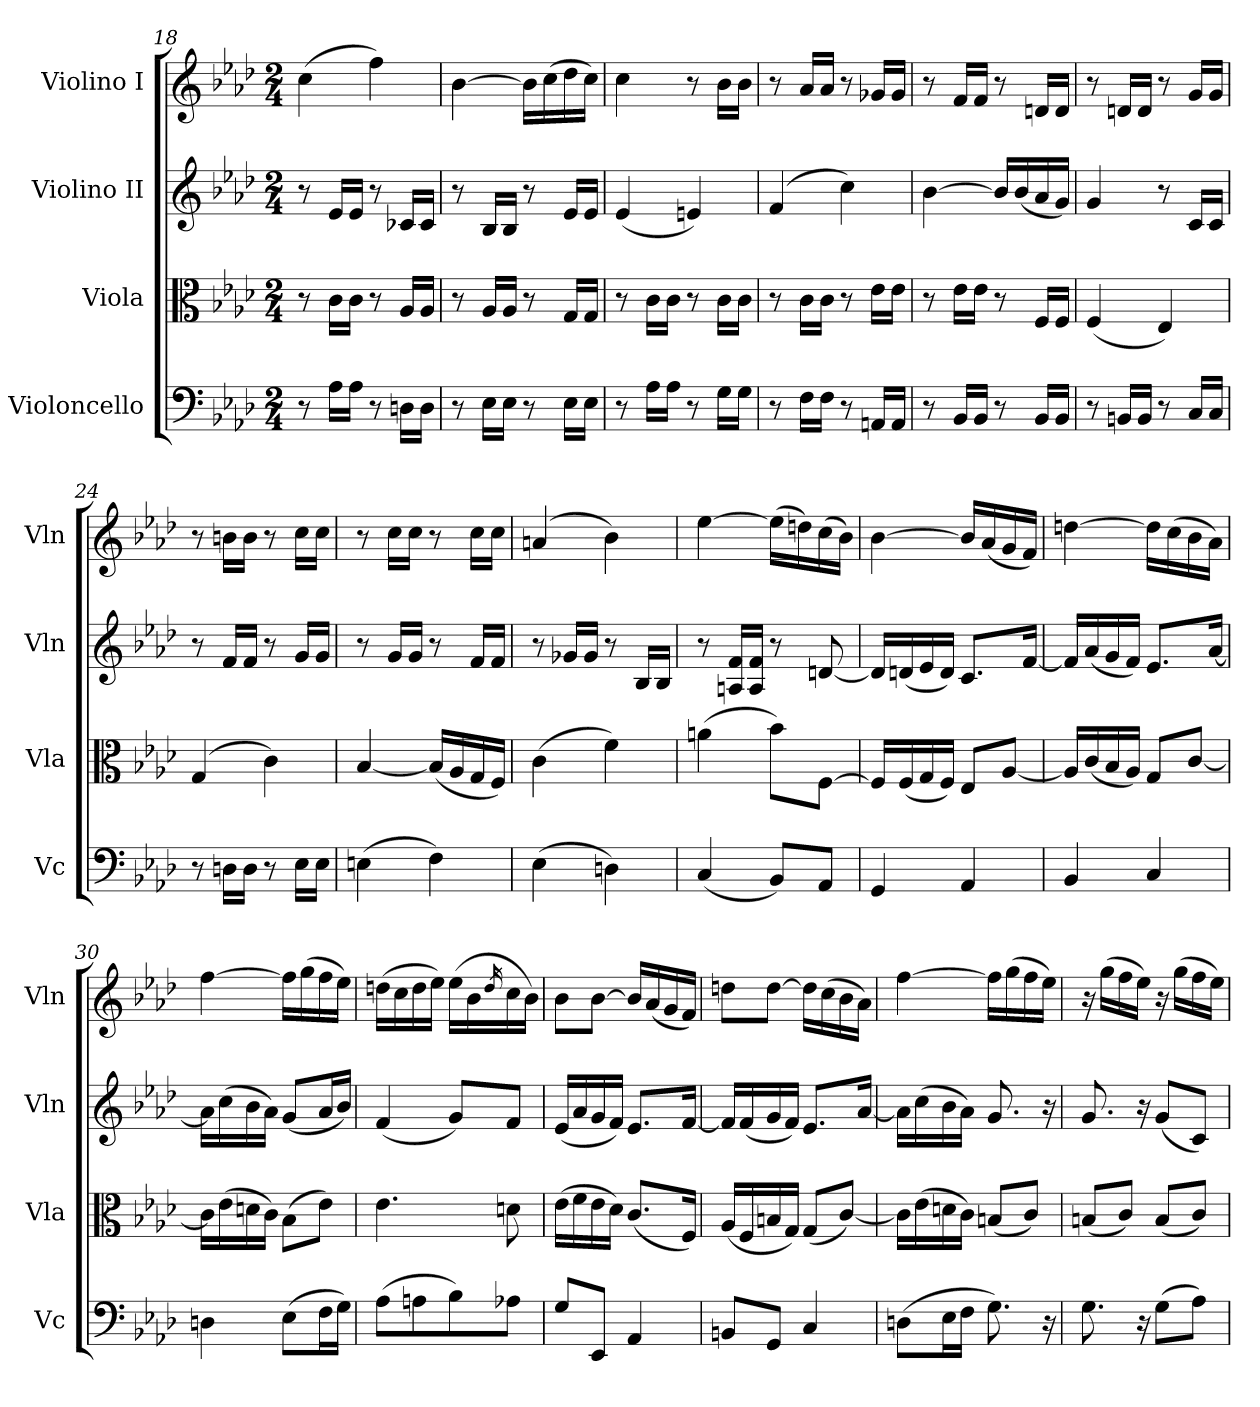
**kern	**kern	**kern	**kern
*part4	*part3	*part2	*part1
*staff4	*staff3	*staff2	*staff1
*I"Violoncello	*I"Viola	*I"Violino II	*I"Violino I
*I'Vc	*I'Vla	*I'Vln	*I'Vln
*clefF4	*clefC3	*clefG2	*clefG2
*k[b-e-a-d-]	*k[b-e-a-d-]	*k[b-e-a-d-]	*k[b-e-a-d-]
*M2/4	*M2/4	*M2/4	*M2/4
=18	=18	=18	=18
8r	8r	8r	(4cc\
16A-\LL	16c\LL	16e-/LL	.
16A-\JJ	16c\JJ	16e-/JJ	.
8r	8r	8r	4ff\)
16Dn\LL	16A-/LL	16c-X/LL	.
16D\JJ	16A-/JJ	16c-/JJ	.
!!LO:LB:g=z
=19	=19	=19	=19
8r	8r	8r	[4b-\
16E-\LL	16A-/LL	16B-/LL	.
16E-\JJ	16A-/JJ	16B-/JJ	.
8r	8r	8r	16b-\LL]
.	.	.	(16cc\
16E-\LL	16G/LL	16e-/LL	16dd-\
16E-\JJ	16G/JJ	16e-/JJ	16cc\JJ)
=20	=20	=20	=20
8r	8r	(4e-/	4cc\
16A-\LL	16c\LL	.	.
16A-\JJ	16c\JJ	.	.
8r	8r	4en/)	8r
16G\LL	16c\LL	.	16b-\LL
16G\JJ	16c\JJ	.	16b-\JJ
=21	=21	=21	=21
8r	8r	(4f/	8r
16F\LL	16c\LL	.	16a-/LL
16F\JJ	16c\JJ	.	16a-/JJ
8r	8r	4cc\)	8r
16AAn/LL	16e-\LL	.	16g-X/LL
16AA/JJ	16e-\JJ	.	16g-/JJ
=22	=22	=22	=22
8r	8r	[4b-\	8r
16BB-/LL	16e-\LL	.	16f/LL
16BB-/JJ	16e-\JJ	.	16f/JJ
8r	8r	16b-/LL]	8r
.	.	(16b-/	.
16BB-/LL	16F/LL	16a-/	16dn/LL
16BB-/JJ	16F/JJ	16g/JJ)	16d/JJ
=23	=23	=23	=23
8r	(4F/	4g/	8r
16BBn/LL	.	.	16dn/LL
16BB/JJ	.	.	16d/JJ
8r	4E-/)	8r	8r
16C/LL	.	16c/LL	16g/LL
16C/JJ	.	16c/JJ	16g/JJ
=24	=24	=24	=24
8r	(4G/	8r	8r
16Dn\LL	.	16f/LL	16bn\LL
16D\JJ	.	16f/JJ	16b\JJ
8r	4c\)	8r	8r
16E-\LL	.	16g/LL	16cc\LL
16E-\JJ	.	16g/JJ	16cc\JJ
=25	=25	=25	=25
(4En\	[4B-/	8r	8r
.	.	16g/LL	16cc\LL
.	.	16g/JJ	16cc\JJ
4F\)	(16B-/LL]	8r	8r
.	16A-/	.	.
.	16G/	16f/LL	16cc\LL
.	16F/JJ)	16f/JJ	16cc\JJ
=26	=26	=26	=26
(4E-\	(4c\	8r	(4an/
.	.	16g-X/LL	.
.	.	16g-/JJ	.
4Dn\)	4f\)	8r	4b-\)
.	.	16B-/LL	.
.	.	16B-/JJ	.
!!LO:LB:g=z
=27	=27	=27	=27
(4C/	(4an\	8r	[4ee-\
.	.	16An/ 16f/LL	.
.	.	16A/ 16f/JJ	.
8BB-/L)	8b-\L)	8r	(16ee-\LL]
.	.	.	16ddn\)
8AA-/J	[8F\J	[8dn/	(16cc\
.	.	.	16b-\JJ)
=28	=28	=28	=28
4GG/	16F/LL]	16d/LL]	[4b-\
.	(16F/	(16dn/	.
.	16G/	16e-/	.
.	16F/JJ)	16d/JJ)	.
4AA-/	8E-/L	8.c/L	16b-/LL]
.	.	.	(16a-/
.	[8A-/J	.	16g/
.	.	[16f/Jk	16f/JJ)
=29	=29	=29	=29
4BB-/	16A-/LL]	16f/LL]	[4ddn\
.	(16c/	(16a-/	.
.	16B-/	16g/	.
.	16A-/JJ)	16f/JJ)	.
4C/	8G/L	8.e-/L	16dd\LL]
.	.	.	(16cc\
.	[8c/J	.	16b-\
.	.	[16a-/Jk	16a-\JJ)
=30	=30	=30	=30
4Dn\	16c\LL]	16a-\LL]	[4ff\
.	(16e-\	(16cc\	.
.	16dn\	16b-\	.
.	16c\JJ)	16a-\JJ)	.
(8E-\L	(8B-\L	(8g/L	16ff\LL]
.	.	.	(16gg\
16F\L	8e-\J)	16a-/L	16ff\
16G\JJ)	.	16b-/JJ)	16ee-\JJ)
=31	=31	=31	=31
(8A-\L	4.e-\	(4f/	(16ddn\LL
.	.	.	16cc\
8An\	.	.	16dd\
.	.	.	16ee-\JJ)
8B-\)	.	8g/L)	(16ee-\LL
.	.	.	16b-\
.	.	.	16qdd/
8A-X\J	8dn\	8f/J	16cc\
.	.	.	16b-\JJ)
=32	=32	=32	=32
8G/L	(16e-\LL	(16e-/LL	8b-\L
.	16f\	16a-/	.
8EE-/J	16e-\	16g/	[8b-\J
.	16d-\JJ)	16f/JJ)	.
4AA-/	(8.c/L	8.e-/L	16b-/LL]
.	.	.	(16a-/
.	.	.	16g/
.	16F/Jk)	[16f/Jk	16f/JJ)
=33	=33	=33	=33
8BBn/L	(16A-/LL	16f/LL]	8ddn\L
.	16F/	(16f/	.
8GG/J	16Bn/	16g/	[8dd\J
.	16G/JJ)	16f/JJ)	.
4C/	(8G/L	8.e-/L	16dd\LL]
.	.	.	(16cc\
.	[8c/J)	.	16b-\
.	.	[16a-/Jk	16a-\JJ)
!!LO:PB:g=z
=34	=34	=34	=34
(8Dn\L	16c\LL]	16a-\LL]	[4ff\
.	(16e-\	(16cc\	.
16E-\L	16dn\	16b-\	.
16F\JJ	16c\JJ)	16a-\JJ)	.
8.G\)	(8Bn/L	8.g/	16ff\LL]
.	.	.	(16gg\
.	8c/J)	.	16ff\
16r	.	16r	16ee-\JJ)
=35	=35	=35	=35
8.G\	(8Bn/L	8.g/	16r
.	.	.	(16gg\LL
.	8c/J)	.	16ff\
16r	.	16r	16ee-\JJ)
(8G\L	(8B/L	(8g/L	16r
.	.	.	(16gg\LL
8A-\J)	8c/J)	8c/J)	16ff\
.	.	.	16ee-\JJ)
=	=	=	=
*-	*-	*-	*-
